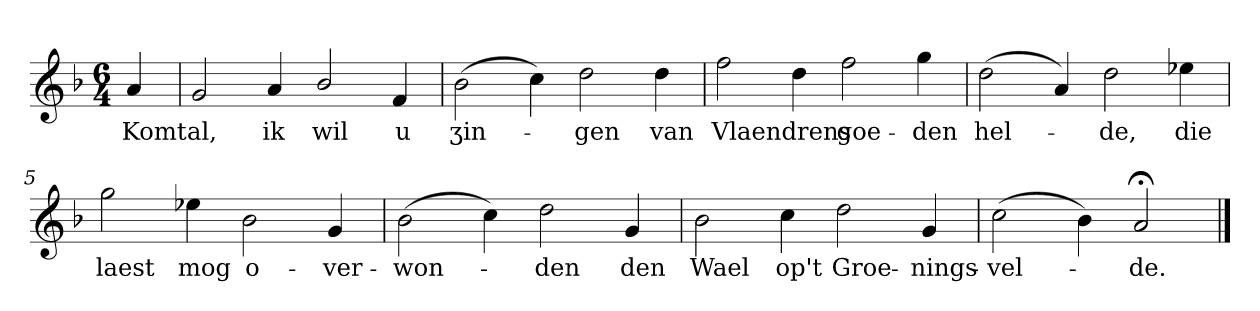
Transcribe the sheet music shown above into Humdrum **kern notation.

**kern	**text
*part1	*part1
*staff1	*staff1
*k[b-]	*
*M6/4	*
=	=
4a	Komt
=1	=1
2g	al,
4a	ik
2b-/	wil
4f	u
=2	=2
(2b-	ʒin-
4cc)	.
2dd	-gen
4dd	van
=3	=3
2ff	Vlaendrens
4dd	.
2ff	goe-
4gg	-den
=4	=4
(<2dd	hel-
4a)	.
2dd	-de,
4ee-X	die
=5	=5
2gg	laest
4ee-X	mog
2b-	o-
4g	-ver-
=6	=6
(2b-	-won-
4cc)	.
2dd	-den
4g	den
=7	=7
2b-	Wael
4cc	op't
2dd	Groe-
4g	-nings-
=8	=8
(2cc	-vel-
4b-)	.
2a;</	de.
==	==
*-	*-
